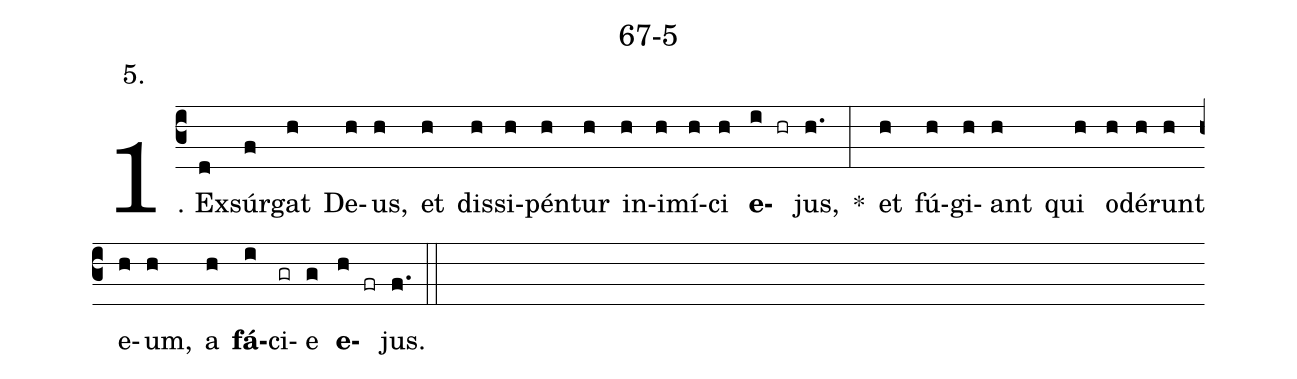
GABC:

name: 67-5;
annotation: 5.;
%%
(c3)1. Ex(d)súr(f)gat(h) De(h)us,(h) et(h) dis(h)si(h)pén(h)tur(h) in(h)i(h)mí(h)ci(h) <b>e</b>(i hr)jus,(h.) *(:) et(h) fú(h)gi(h)ant(h) qui(h) o(h)dé(h)runt(h) e(h)um,(h) a(h) <b>fá</b>(i)ci(gr)e(g) <b>e</b>(h fr)jus.(f.) (::)
